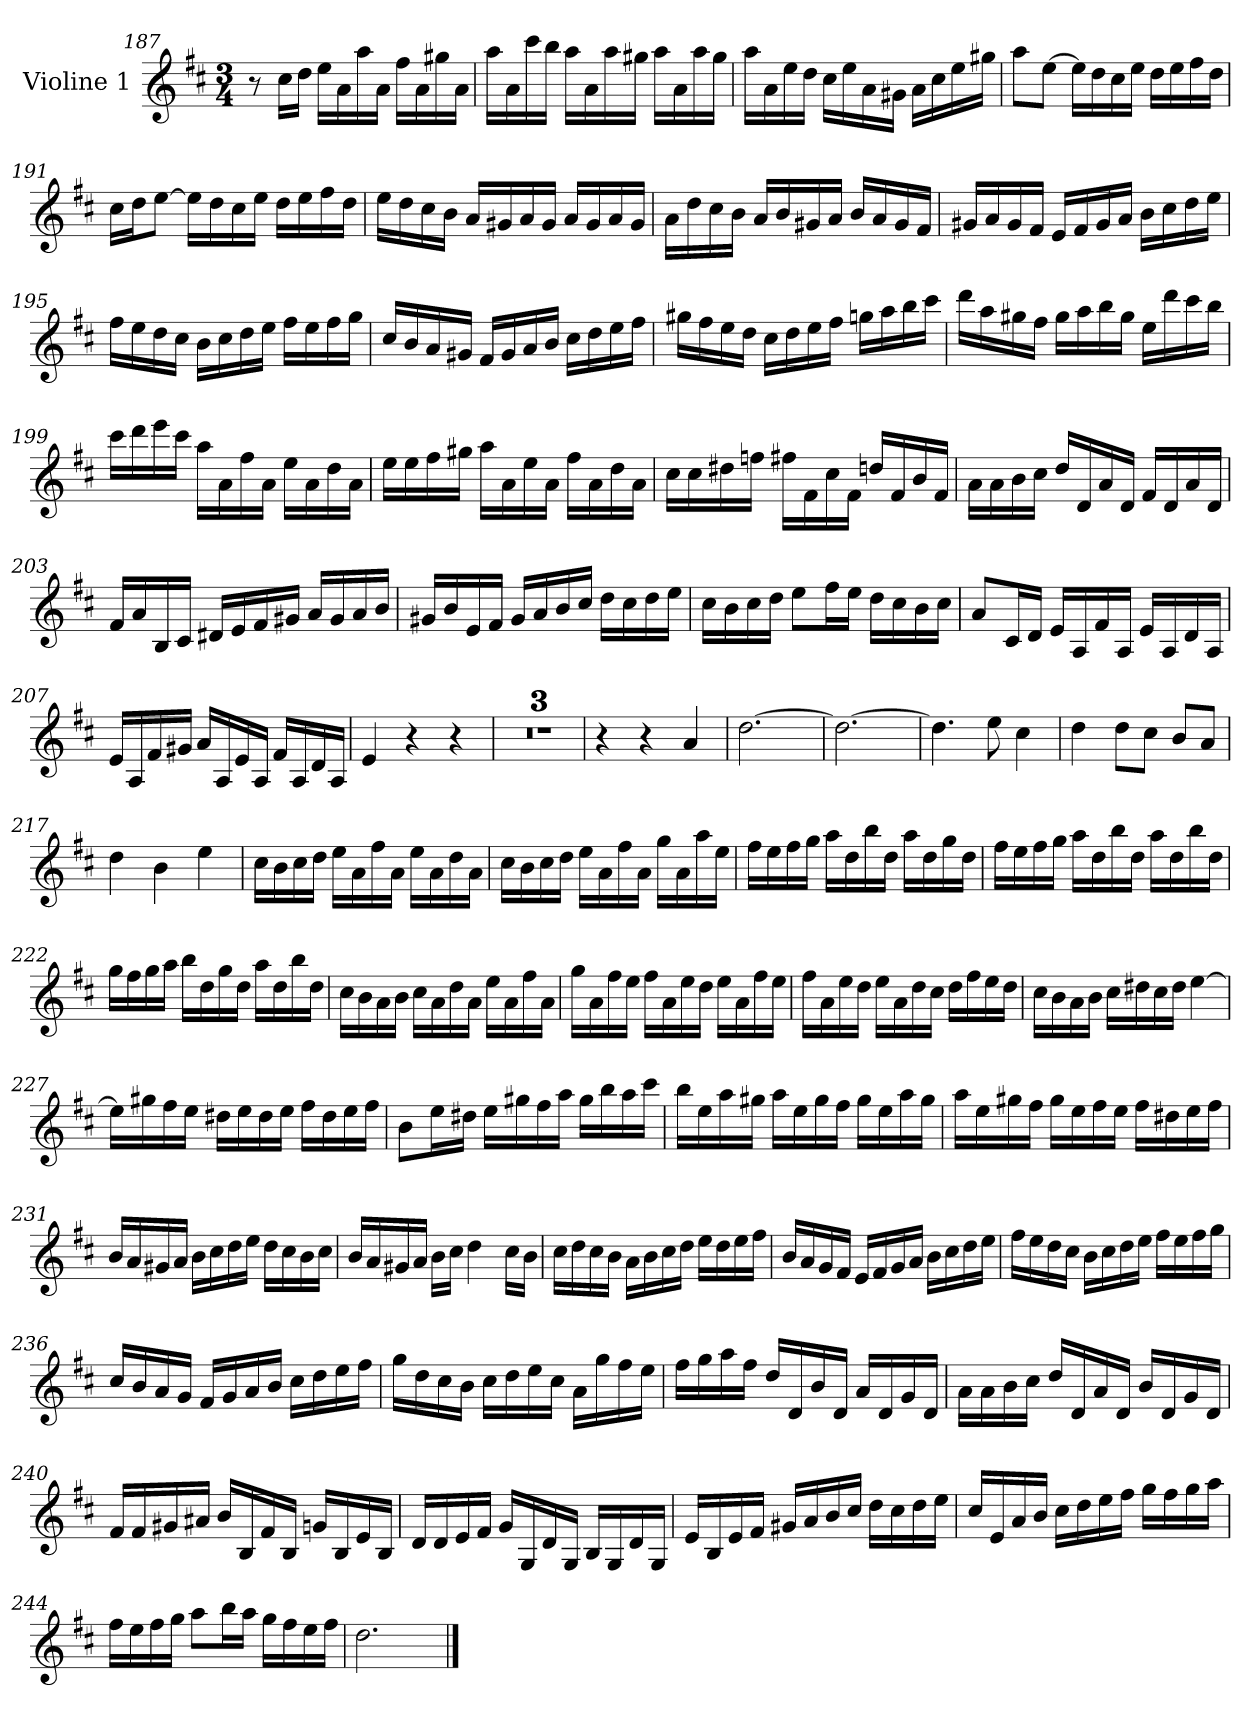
**kern
*part1
*staff1
*I"Violine 1
*I'Vl 1
!!LO:LB:g=z
*clefG2
*k[f#c#]
*M3/4
=187
8r
16cc#\LL
16dd\JJ
16ee\LL
16a\
16aa\
16a\JJ
16ff#\LL
16a\
16gg#X\
16a\JJ
=188
16aa\LL
16a\
16ccc#\
16bb\JJ
16aa\LL
16a\
16aa\
16gg#X\JJ
16aa\LL
16a\
16aa\
16gg#\JJ
!!LO:LB:g=z
=189
16aa\LL
16a\
16ee\
16dd\JJ
16cc#\LL
16ee\
16a\
16g#X\JJ
16a\LL
16cc#\
16ee\
16gg#X\JJ
=190
8aa\L
[8ee\J
16ee\LL]
16dd\
16cc#\
16ee\JJ
16dd\LL
16ee\
16ff#\
16dd\JJ
!!LO:LB:g=z
=191
16cc#\LL
16dd\J
[8ee\J
16ee\LL]
16dd\
16cc#\
16ee\JJ
16dd\LL
16ee\
16ff#\
16dd\JJ
=192
16ee\LL
16dd\
16cc#\
16b\JJ
16a/LL
16g#X/
16a/
16g#/JJ
16a/LL
16g#/
16a/
16g#/JJ
!!LO:LB:g=z
=193
16a\LL
16dd\
16cc#\
16b\JJ
16a/LL
16b/
16g#X/
16a/JJ
16b/LL
16a/
16g#/
16f#/JJ
!!LO:LB:g=z
=194
16g#X/LL
16a/
16g#/
16f#/JJ
16e/LL
16f#/
16g#/
16a/JJ
16b\LL
16cc#\
16dd\
16ee\JJ
=195
16ff#\LL
16ee\
16dd\
16cc#\JJ
16b\LL
16cc#\
16dd\
16ee\JJ
16ff#\LL
16ee\
16ff#\
16gg\JJ
!!LO:LB:g=z
=196
16cc#/LL
16b/
16a/
16g#X/JJ
16f#/LL
16g#/
16a/
16b/JJ
16cc#\LL
16dd\
16ee\
16ff#\JJ
!!LO:LB:g=z
=197
16gg#X\LL
16ff#\
16ee\
16dd\JJ
16cc#\LL
16dd\
16ee\
16ff#\JJ
16ggn\LL
16aa\
16bb\
16ccc#\JJ
=198
16ddd\LL
16aa\
16gg#X\
16ff#\JJ
16gg#\LL
16aa\
16bb\
16gg#\JJ
16ee\LL
16ddd\
16ccc#\
16bb\JJ
!!LO:LB:g=z
=199
16ccc#\LL
16ddd\
16eee\
16ccc#\JJ
16aa\LL
16a\
16ff#\
16a\JJ
16ee\LL
16a\
16dd\
16a\JJ
!!LO:PB:g=z
=200
16ee\LL
16ee\
16ff#\
16gg#X\JJ
16aa\LL
16a\
16ee\
16a\JJ
16ff#\LL
16a\
16dd\
16a\JJ
=201
16cc#\LL
16cc#\
16dd#X\
16ffn\JJ
16ff#X\LL
16f#\
16cc#\
16f#\JJ
16ddn/LL
16f#/
16b/
16f#/JJ
!!LO:LB:g=z
=202
16a\LL
16a\
16b\
16cc#\JJ
16dd/LL
16d/
16a/
16d/JJ
16f#/LL
16d/
16a/
16d/JJ
!!LO:LB:g=z
=203
16f#/LL
16a/
16B/
16c#/JJ
16d#X/LL
16e/
16f#/
16g#X/JJ
16a/LL
16g#/
16a/
16b/JJ
=204
16g#X/LL
16b/
16e/
16f#/JJ
16g#/LL
16a/
16b/
16cc#/JJ
16dd\LL
16cc#\
16dd\
16ee\JJ
!!LO:LB:g=z
=205
16cc#\LL
16b\
16cc#\
16dd\JJ
8ee\L
16ff#\L
16ee\JJ
16dd\LL
16cc#\
16b\
16cc#\JJ
!!LO:LB:g=z
=206
8a/L
16c#/L
16d/JJ
16e/LL
16A/
16f#/
16A/JJ
16e/LL
16A/
16d/
16A/JJ
=207
16e/LL
16A/
16f#/
16g#X/JJ
16a/LL
16A/
16e/
16A/JJ
16f#/LL
16A/
16d/
16A/JJ
=208
4e/
4r
4r
=209
2.r
!!LO:LB:g=z
=210
2.r
=211
2.r
!!LO:LB:g=z
=212
4r
4r
4a/
=213
[2.dd\
=214
2.dd\_
=215
4.dd\]
8ee\
4cc#\
=216
4dd\
8dd\L
8cc#\J
8b/L
8a/J
=217
4dd\
4b\
4ee\
!!LO:LB:g=z
=218
16cc#\LL
16b\
16cc#\
16dd\JJ
16ee\LL
16a\
16ff#\
16a\JJ
16ee\LL
16a\
16dd\
16a\JJ
=219
16cc#\LL
16b\
16cc#\
16dd\JJ
16ee\LL
16a\
16ff#\
16a\JJ
16gg\LL
16a\
16aa\
16ee\JJ
!!LO:LB:g=z
=220
16ff#\LL
16ee\
16ff#\
16gg\JJ
16aa\LL
16dd\
16bb\
16dd\JJ
16aa\LL
16dd\
16gg\
16dd\JJ
=221
16ff#\LL
16ee\
16ff#\
16gg\JJ
16aa\LL
16dd\
16bb\
16dd\JJ
16aa\LL
16dd\
16bb\
16dd\JJ
!!LO:LB:g=z
=222
16gg\LL
16ff#\
16gg\
16aa\JJ
16bb\LL
16dd\
16gg\
16dd\JJ
16aa\LL
16dd\
16bb\
16dd\JJ
=223
16cc#\LL
16b\
16a\
16b\JJ
16cc#\LL
16a\
16dd\
16a\JJ
16ee\LL
16a\
16ff#\
16a\JJ
!!LO:LB:g=z
=224
16gg\LL
16a\
16ff#\
16ee\JJ
16ff#\LL
16a\
16ee\
16dd\JJ
16ee\LL
16a\
16ff#\
16ee\JJ
=225
16ff#\LL
16a\
16ee\
16dd\JJ
16ee\LL
16a\
16dd\
16cc#\JJ
16dd\LL
16ff#\
16ee\
16dd\JJ
!!LO:LB:g=z
=226
16cc#\LL
16b\
16a\
16b\JJ
16cc#\LL
16dd#X\
16cc#\
16dd#\JJ
[4ee\
=227
16ee\LL]
16gg#X\
16ff#\
16ee\JJ
16dd#X\LL
16ee\
16dd#\
16ee\JJ
16ff#\LL
16dd#\
16ee\
16ff#\JJ
!!LO:LB:g=z
=228
8b\L
16ee\L
16dd#X\JJ
16ee\LL
16gg#X\
16ff#\
16aa\JJ
16gg#\LL
16bb\
16aa\
16ccc#\JJ
=229
16bb\LL
16ee\
16aa\
16gg#X\JJ
16aa\LL
16ee\
16gg#\
16ff#\JJ
16gg#\LL
16ee\
16aa\
16gg#\JJ
!!LO:PB:g=z
=230
16aa\LL
16ee\
16gg#X\
16ff#\JJ
16gg#\LL
16ee\
16ff#\
16ee\JJ
16ff#\LL
16dd#X\
16ee\
16ff#\JJ
=231
16b/LL
16a/
16g#X/
16a/JJ
16b\LL
16cc#\
16dd\
16ee\JJ
16dd\LL
16cc#\
16b\
16cc#\JJ
!!LO:LB:g=z
=232
16b/LL
16a/
16g#X/
16a/JJ
16b\LL
16cc#\JJ
4dd\
16cc#\LL
16b\JJ
!!LO:LB:g=z
=233
16cc#\LL
16dd\
16cc#\
16b\JJ
16a\LL
16b\
16cc#\
16dd\JJ
16ee\LL
16dd\
16ee\
16ff#\JJ
=234
16b/LL
16a/
16g/
16f#/JJ
16e/LL
16f#/
16g/
16a/JJ
16b\LL
16cc#\
16dd\
16ee\JJ
!!LO:LB:g=z
=235
16ff#\LL
16ee\
16dd\
16cc#\JJ
16b\LL
16cc#\
16dd\
16ee\JJ
16ff#\LL
16ee\
16ff#\
16gg\JJ
!!LO:LB:g=z
=236
16cc#/LL
16b/
16a/
16g/JJ
16f#/LL
16g/
16a/
16b/JJ
16cc#\LL
16dd\
16ee\
16ff#\JJ
=237
16gg\LL
16dd\
16cc#\
16b\JJ
16cc#\LL
16dd\
16ee\
16cc#\JJ
16a\LL
16gg\
16ff#\
16ee\JJ
!!LO:LB:g=z
=238
16ff#\LL
16gg\
16aa\
16ff#\JJ
16dd/LL
16d/
16b/
16d/JJ
16a/LL
16d/
16g/
16d/JJ
!!LO:LB:g=z
=239
16a\LL
16a\
16b\
16cc#\JJ
16dd/LL
16d/
16a/
16d/JJ
16b/LL
16d/
16g/
16d/JJ
=240
16f#/LL
16f#/
16g#X/
16a#X/JJ
16b/LL
16B/
16f#/
16B/JJ
16gn/LL
16B/
16e/
16B/JJ
!!LO:LB:g=z
=241
16d/LL
16d/
16e/
16f#/JJ
16g/LL
16G/
16d/
16G/JJ
16B/LL
16G/
16d/
16G/JJ
=242
16e/LL
16B/
16e/
16f#/JJ
16g#X/LL
16a/
16b/
16cc#/JJ
16dd\LL
16cc#\
16dd\
16ee\JJ
!!LO:LB:g=z
=243
16cc#/LL
16e/
16a/
16b/JJ
16cc#\LL
16dd\
16ee\
16ff#\JJ
16gg\LL
16ff#\
16gg\
16aa\JJ
=244
16ff#\LL
16ee\
16ff#\
16gg\JJ
8aa\L
16bb\L
16aa\JJ
16gg\LL
16ff#\
16ee\
16ff#\JJ
=245
2.dd>\
==
*-
